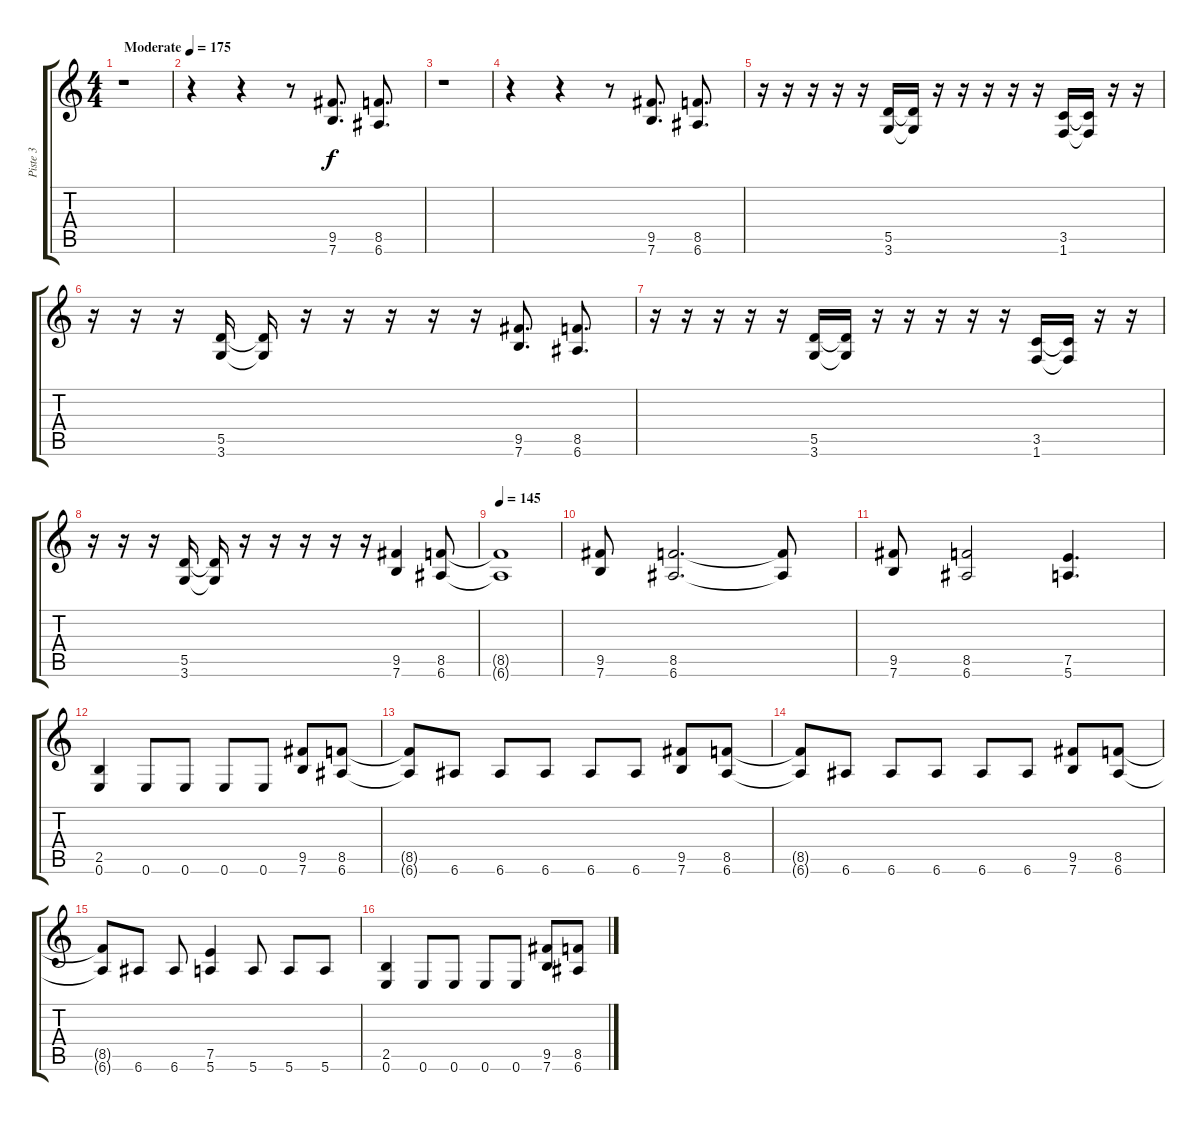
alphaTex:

\track ("Piste 3" "Piste 3") {instrument distortionguitar}
\staff {score tabs}
\tuning (E4 B3 G3 D3 A2 E2) {hide}
\ts (4 4)
\tempo (175 "Moderate")
\clef g2
\ks c
r.1{dy f instrument distortionguitar} |
r.4 r.4 r.8 (9.5 7.6).8{d} (8.5 6.6).8{d} |
r.1 |
r.4 r.4 r.8 (9.5 7.6).8{d} (8.5 6.6).8{d} |
r.16 r.16 r.16 r.16 r.16 (5.5 3.6).16 (5.5{t} 3.6{t}).16 r.16 r.16 r.16 r.16 r.16 (3.5 1.6).16 (3.5{t} 1.6{t}).16 r.16 r.16 |
r.16 r.16 r.16 (5.5 3.6).16 (5.5{t} 3.6{t}).16 r.16 r.16 r.16 r.16 r.16 (9.5 7.6).8{d} (8.5 6.6).8{d} |
r.16 r.16 r.16 r.16 r.16 (5.5 3.6).16 (5.5{t} 3.6{t}).16 r.16 r.16 r.16 r.16 r.16 (3.5 1.6).16 (3.5{t} 1.6{t}).16 r.16 r.16 |
r.16 r.16 r.16 (5.5 3.6).16 (5.5{t} 3.6{t}).16 r.16 r.16 r.16 r.16 r.16 (9.5 7.6).4 (8.5 6.6).8 |
\tempo 145
(8.5{t} 6.6{t}).1 |
(9.5 7.6).8 (8.5 6.6).2{d} (8.5{t} 6.6{t}).8 |
(9.5 7.6).8 (8.5 6.6).2 (7.5 5.6).4{d} |
(2.5 0.6).4 0.6.8 0.6.8 0.6.8 0.6.8 (9.5 7.6).8 (8.5 6.6).8 |
(8.5{t} 6.6{t}).8 6.6.8 6.6.8 6.6.8 6.6.8 6.6.8 (9.5 7.6).8 (8.5 6.6).8 |
(8.5{t} 6.6{t}).8 6.6.8 6.6.8 6.6.8 6.6.8 6.6.8 (9.5 7.6).8 (8.5 6.6).8 |
(8.5{t} 6.6{t}).8 6.6.8 6.6.8 (7.5 5.6).4 5.6.8 5.6.8 5.6.8 |
(2.5 0.6).4 0.6.8 0.6.8 0.6.8 0.6.8 (9.5 7.6).8 (8.5 6.6).8
